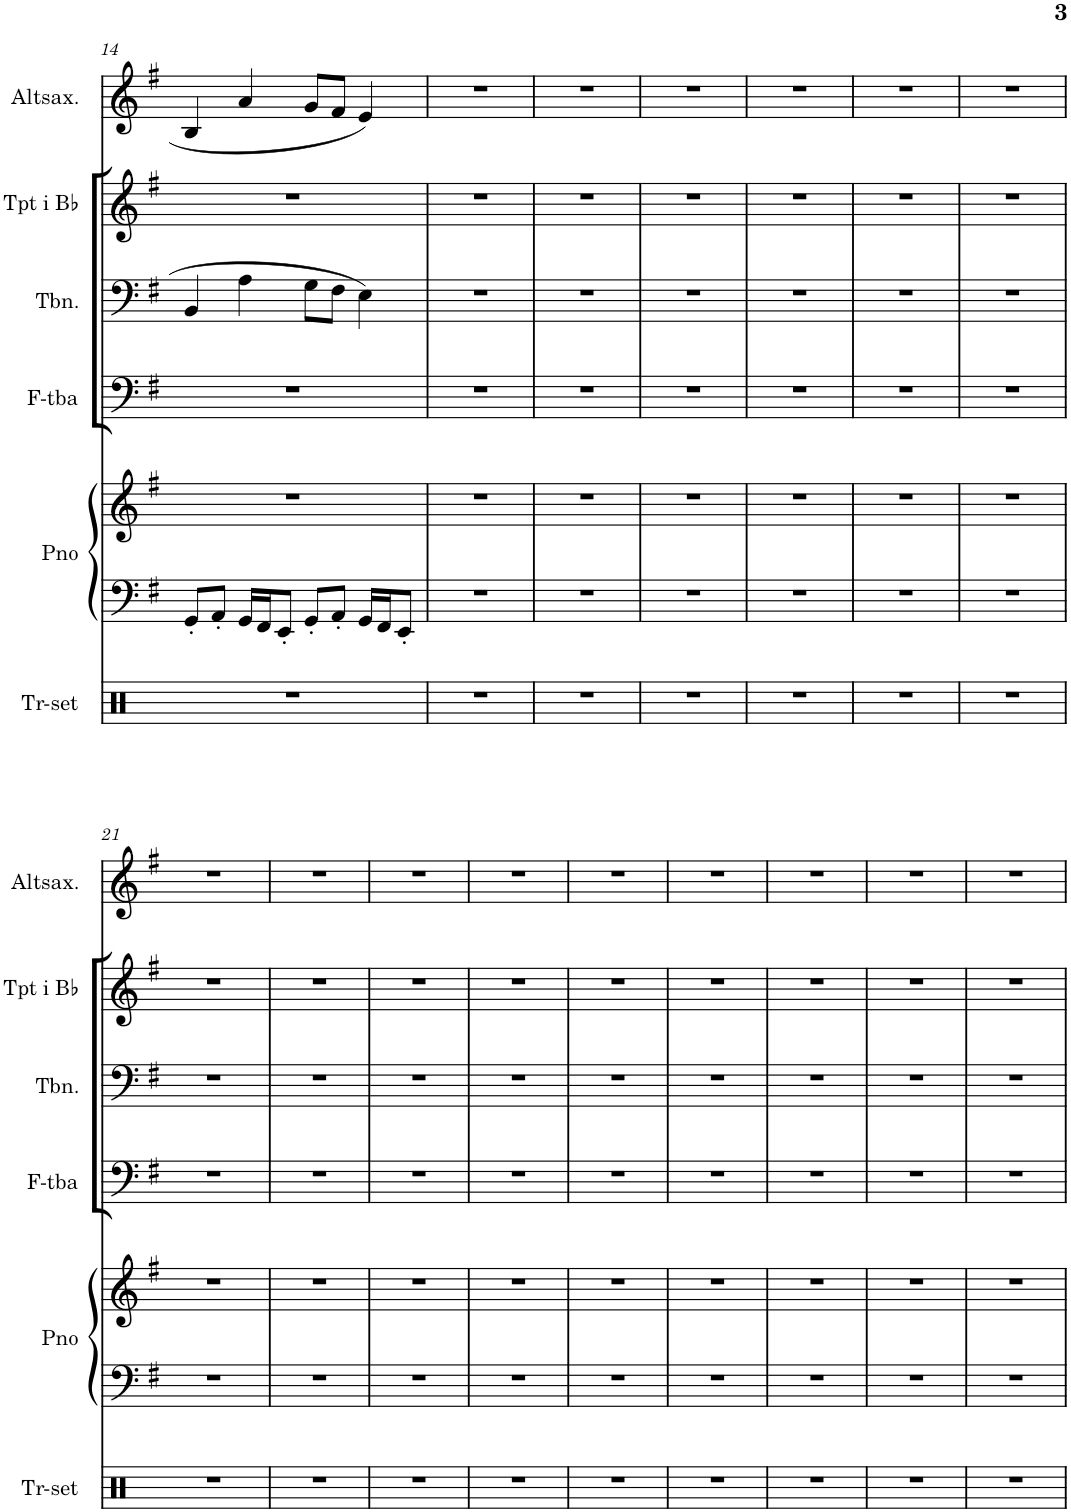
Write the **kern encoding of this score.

**kern	**kern	**kern	**kern	**kern	**kern	**kern
*part6	*part5	*part5	*part4	*part3	*part2	*part1
*staff7	*staff6	*staff5	*staff4	*staff3	*staff2	*staff1
*I"Trumset	*I"Piano	*	*I"F-tuba	*I"Trombon	*I"Trumpet i Bb	*I"Altsaxofon
*I'Tr-set	*I'Pno	*	*I'F-tba	*I'Tbn.	*I'Tpt i Bb	*I'Altsax.
!!LO:PB:g=z
*clefX	*clefF4	*clefG2	*clefF4	*clefF4	*clefG2	*clefG2
*	*	*	*	*	*Trd1c2	*Trd5c9
*k[]	*k[f#]	*k[f#]	*k[f#]	*k[f#]	*k[f#]	*k[f#]
*M4/4	*M4/4	*M4/4	*M4/4	*M4/4	*M4/4	*M4/4
=14	=14	=14	=14	=14	=14	=14
1r	8GG'/L	1r	1r	4BB/	1r	4B/
.	8AA'/J	.	.	.	.	.
.	16GG/LL	.	.	4A\	.	4a/
.	16FF#/J	.	.	.	.	.
.	8EE'/J	.	.	.	.	.
.	8GG'/L	.	.	8G\L	.	8g/L
.	8AA'/J	.	.	8F#\J	.	8f#/J
.	16GG/LL	.	.	4E\	.	4e/
.	16FF#/J	.	.	.	.	.
.	8EE'/J	.	.	.	.	.
=15	=15	=15	=15	=15	=15	=15
1r	1r	1r	1r	1r	1r	1r
=16	=16	=16	=16	=16	=16	=16
1r	1r	1r	1r	1r	1r	1r
=17	=17	=17	=17	=17	=17	=17
1r	1r	1r	1r	1r	1r	1r
=18	=18	=18	=18	=18	=18	=18
1r	1r	1r	1r	1r	1r	1r
=19	=19	=19	=19	=19	=19	=19
1r	1r	1r	1r	1r	1r	1r
=20	=20	=20	=20	=20	=20	=20
1r	1r	1r	1r	1r	1r	1r
!!LO:LB:g=z
=21	=21	=21	=21	=21	=21	=21
1r	1r	1r	1r	1r	1r	1r
=22	=22	=22	=22	=22	=22	=22
1r	1r	1r	1r	1r	1r	1r
=23	=23	=23	=23	=23	=23	=23
1r	1r	1r	1r	1r	1r	1r
=24	=24	=24	=24	=24	=24	=24
1r	1r	1r	1r	1r	1r	1r
=25	=25	=25	=25	=25	=25	=25
1r	1r	1r	1r	1r	1r	1r
=26	=26	=26	=26	=26	=26	=26
1r	1r	1r	1r	1r	1r	1r
=27	=27	=27	=27	=27	=27	=27
1r	1r	1r	1r	1r	1r	1r
=28	=28	=28	=28	=28	=28	=28
1r	1r	1r	1r	1r	1r	1r
=29	=29	=29	=29	=29	=29	=29
1r	1r	1r	1r	1r	1r	1r
=	=	=	=	=	=	=
*-	*-	*-	*-	*-	*-	*-
